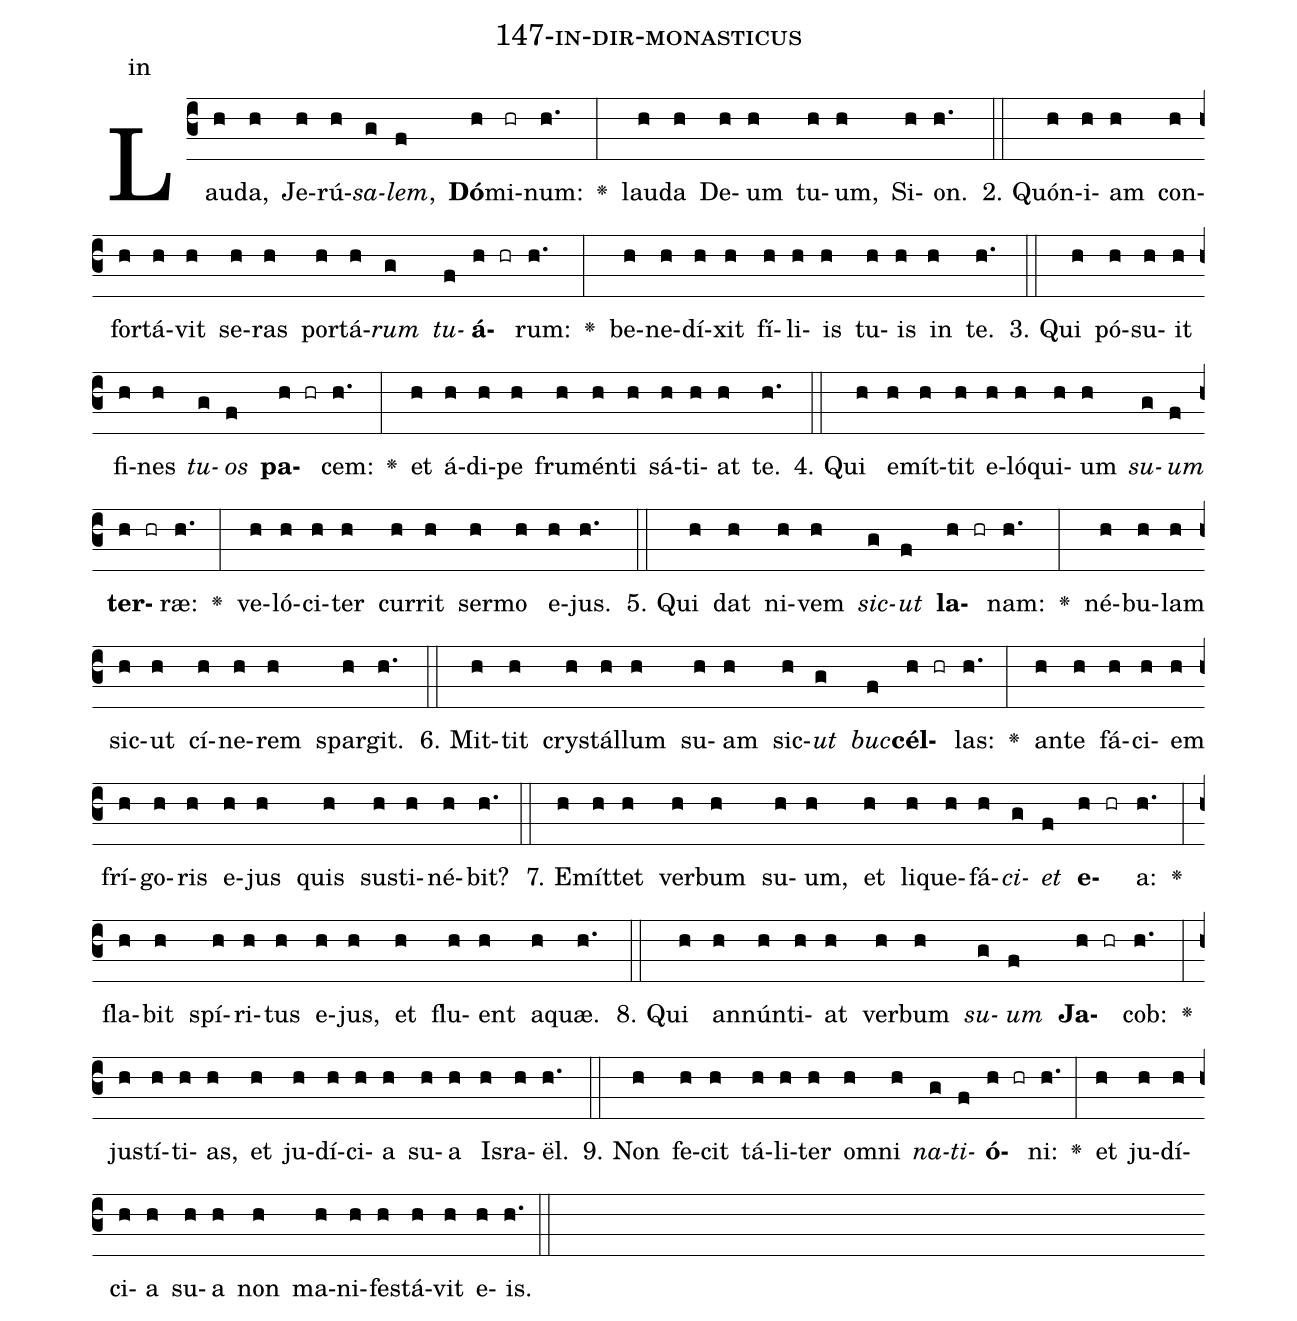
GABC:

name: 147-in-dir-monasticus;
annotation: in;
%%
(c3)Lau(h)da,(h) Je(h)rú(h)<i>sa</i>(g)<i>lem</i>,(f) <b>Dó</b>(h)mi(hr)num:(h.) <v>\greheightstar</v>(:) lau(h)da(h) De(h)um(h) tu(h)um,(h) Si(h)on.(h.) (::)
2. Quón(h)i(h)am(h) con(h)for(h)tá(h)vit(h) se(h)ras(h) por(h)tá(h)<i>rum</i>(g) <i>tu</i>(f)<b>á</b>(h hr)rum:(h.) <v>\greheightstar</v>(:) be(h)ne(h)dí(h)xit(h) fí(h)li(h)is(h) tu(h)is(h) in(h) te.(h.) (::)
3. Qui(h) pó(h)su(h)it(h) fi(h)nes(h) <i>tu</i>(g)<i>os</i>(f) <b>pa</b>(h hr)cem:(h.) <v>\greheightstar</v>(:) et(h) á(h)di(h)pe(h) fru(h)mén(h)ti(h) sá(h)ti(h)at(h) te.(h.) (::)
4. Qui(h) e(h)mít(h)tit(h) e(h)ló(h)qui(h)um(h) <i>su</i>(g)<i>um</i>(f) <b>ter</b>(h hr)ræ:(h.) <v>\greheightstar</v>(:) ve(h)ló(h)ci(h)ter(h) cur(h)rit(h) ser(h)mo(h) e(h)jus.(h.) (::)
5. Qui(h) dat(h) ni(h)vem(h) <i>sic</i>(g)<i>ut</i>(f) <b>la</b>(h hr)nam:(h.) <v>\greheightstar</v>(:) né(h)bu(h)lam(h) sic(h)ut(h) cí(h)ne(h)rem(h) spar(h)git.(h.) (::)
6. Mit(h)tit(h) crys(h)tál(h)lum(h) su(h)am(h) sic(h)<i>ut</i>(g) <i>buc</i>(f)<b>cél</b>(h hr)las:(h.) <v>\greheightstar</v>(:) an(h)te(h) fá(h)ci(h)em(h) frí(h)go(h)ris(h) e(h)jus(h) quis(h) sus(h)ti(h)né(h)bit?(h.) (::)
7. E(h)mít(h)tet(h) ver(h)bum(h) su(h)um,(h) et(h) li(h)que(h)fá(h)<i>ci</i>(g)<i>et</i>(f) <b>e</b>(h hr)a:(h.) <v>\greheightstar</v>(:) fla(h)bit(h) spí(h)ri(h)tus(h) e(h)jus,(h) et(h) flu(h)ent(h) a(h)quæ.(h.) (::)
8. Qui(h) an(h)nún(h)ti(h)at(h) ver(h)bum(h) <i>su</i>(g)<i>um</i>(f) <b>Ja</b>(h hr)cob:(h.) <v>\greheightstar</v>(:) jus(h)tí(h)ti(h)as,(h) et(h) ju(h)dí(h)ci(h)a(h) su(h)a(h) Is(h)ra(h)ël.(h.) (::)
9. Non(h) fe(h)cit(h) tá(h)li(h)ter(h) om(h)ni(h) <i>na</i>(g)<i>ti</i>(f)<b>ó</b>(h hr)ni:(h.) <v>\greheightstar</v>(:) et(h) ju(h)dí(h)ci(h)a(h) su(h)a(h) non(h) ma(h)ni(h)fes(h)tá(h)vit(h) e(h)is.(h.) (::)
